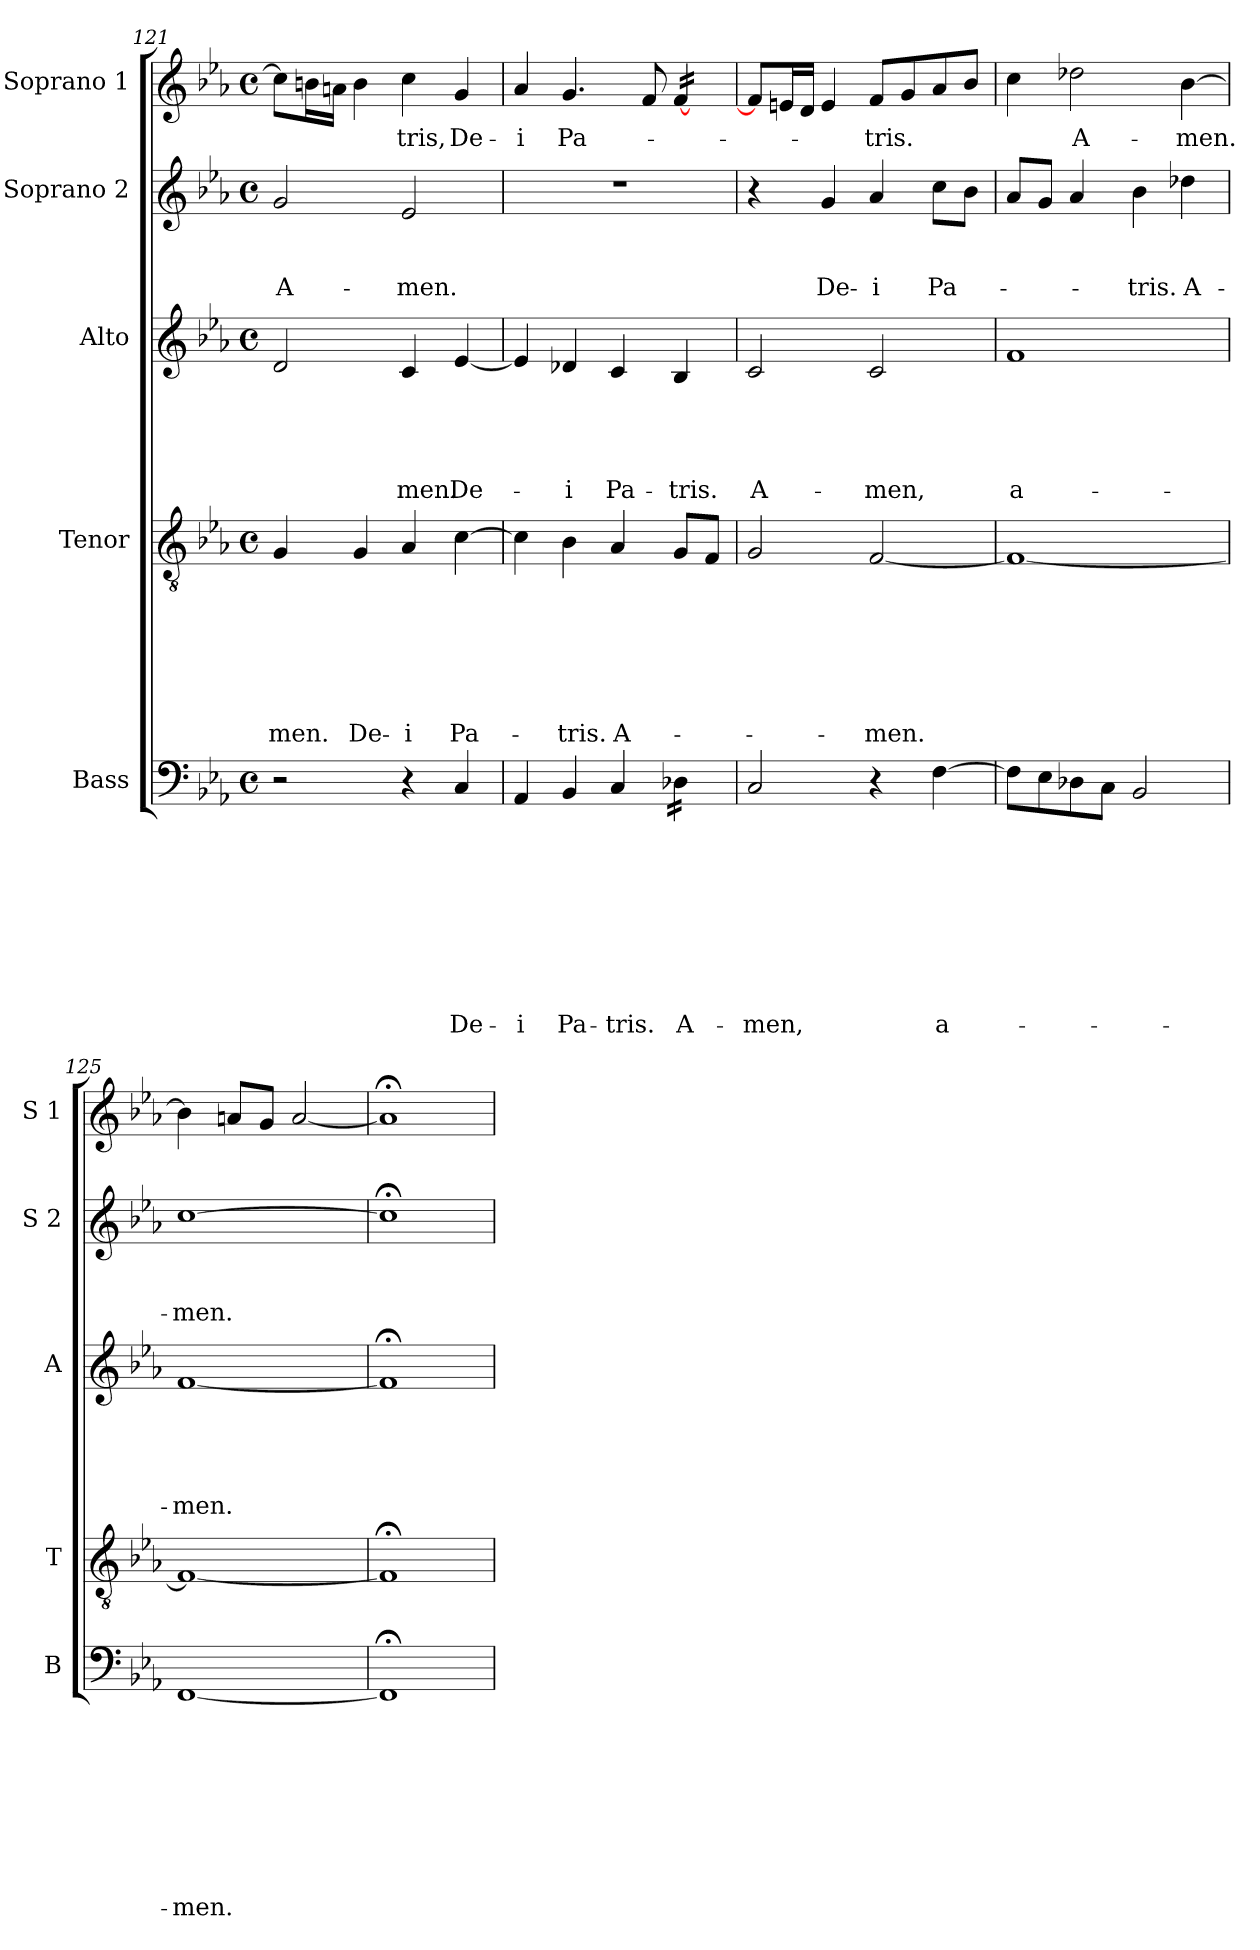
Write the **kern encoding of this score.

**kern	**text	**text	**text	**text	**text	**text	**text	**text	**text	**kern	**text	**text	**text	**text	**text	**text	**text	**kern	**text	**text	**text	**text	**text	**kern	**text	**text	**text	**kern	**text
*part5	*part5	*part5	*part5	*part5	*part5	*part5	*part5	*part5	*part5	*part4	*part4	*part4	*part4	*part4	*part4	*part4	*part4	*part3	*part3	*part3	*part3	*part3	*part3	*part2	*part2	*part2	*part2	*part1	*part1
*staff5	*staff5	*staff5	*staff5	*staff5	*staff5	*staff5	*staff5	*staff5	*staff5	*staff4	*staff4	*staff4	*staff4	*staff4	*staff4	*staff4	*staff4	*staff3	*staff3	*staff3	*staff3	*staff3	*staff3	*staff2	*staff2	*staff2	*staff2	*staff1	*staff1
*I"Bass	*	*	*	*	*	*	*	*	*	*I"Tenor	*	*	*	*	*	*	*	*I"Alto	*	*	*	*	*	*I"Soprano 2	*	*	*	*I"Soprano 1	*
*I'B	*	*	*	*	*	*	*	*	*	*I'T	*	*	*	*	*	*	*	*I'A	*	*	*	*	*	*I'S 2	*	*	*	*I'S 1	*
*clefF4	*	*	*	*	*	*	*	*	*	*clefGv2	*	*	*	*	*	*	*	*clefG2	*	*	*	*	*	*clefG2	*	*	*	*clefG2	*
*k[b-e-a-]	*	*	*	*	*	*	*	*	*	*k[b-e-a-]	*	*	*	*	*	*	*	*k[b-e-a-]	*	*	*	*	*	*k[b-e-a-]	*	*	*	*k[b-e-a-]	*
*E-:	*	*	*	*	*	*	*	*	*	*E-:	*	*	*	*	*	*	*	*E-:	*	*	*	*	*	*E-:	*	*	*	*E-:	*
*M4/4	*	*	*	*	*	*	*	*	*	*M4/4	*	*	*	*	*	*	*	*M4/4	*	*	*	*	*	*M4/4	*	*	*	*M4/4	*
*met(c)	*	*	*	*	*	*	*	*	*	*met(c)	*	*	*	*	*	*	*	*met(c)	*	*	*	*	*	*met(c)	*	*	*	*met(c)	*
=121	=121	=121	=121	=121	=121	=121	=121	=121	=121	=121	=121	=121	=121	=121	=121	=121	=121	=121	=121	=121	=121	=121	=121	=121	=121	=121	=121	=121	=121
!	!	!	!	!	!	!	!	!	!	!	!	!	!	!	!	!	!LO:LY:b	!	!	!	!	!	!	!	!	!	!LO:LY:b	!	!
2r	.	.	.	.	.	.	.	.	.	4G/	.	.	.	.	.	.	-men.	2d/	.	.	.	.	.	2g/	.	.	A-	8cc\L]	.
.	.	.	.	.	.	.	.	.	.	.	.	.	.	.	.	.	.	.	.	.	.	.	.	.	.	.	.	16bn\L	.
.	.	.	.	.	.	.	.	.	.	.	.	.	.	.	.	.	.	.	.	.	.	.	.	.	.	.	.	16an\JJ	.
!	!	!	!	!	!	!	!	!	!	!	!	!	!	!	!	!	!LO:LY:b	!	!	!	!	!	!	!	!	!	!	!	!
.	.	.	.	.	.	.	.	.	.	4G/	.	.	.	.	.	.	De-	.	.	.	.	.	.	.	.	.	.	4b\	.
!	!	!	!	!	!	!	!	!	!	!	!	!	!	!	!	!	!LO:LY:b	!	!	!	!	!	!LO:LY:b	!	!	!	!LO:LY:b	!	!LO:LY:b
4r	.	.	.	.	.	.	.	.	.	4A-/	.	.	.	.	.	.	-i	4c/	.	.	.	.	-men.	2e-/	.	.	-men.	4cc\	-tris,
!	!	!	!	!	!	!	!	!	!LO:LY:b	!	!	!	!	!	!	!	!LO:LY:b	!	!	!	!	!	!LO:LY:b	!	!	!	!	!	!LO:LY:b
4C/	.	.	.	.	.	.	.	.	De-	[>4c\	.	.	.	.	.	.	Pa-	[<4e-/	.	.	.	.	De-	.	.	.	.	4g/	De-
=122	=122	=122	=122	=122	=122	=122	=122	=122	=122	=122	=122	=122	=122	=122	=122	=122	=122	=122	=122	=122	=122	=122	=122	=122	=122	=122	=122	=122	=122
!	!	!	!	!	!	!	!	!	!LO:LY:b	!	!	!	!	!	!	!	!	!	!	!	!	!	!	!	!	!	!	!	!LO:LY:b
4AA-/	.	.	.	.	.	.	.	.	-i	4c\]	.	.	.	.	.	.	.	4e-/]	.	.	.	.	.	1r	.	.	.	4a-/	-i
!	!	!	!	!	!	!	!	!	!LO:LY:b	!	!	!	!	!	!	!	!LO:LY:b	!	!	!	!	!	!LO:LY:b	!	!	!	!	!	!LO:LY:b
4BB-/	.	.	.	.	.	.	.	.	Pa-	4B-\	.	.	.	.	.	.	-tris.	4d-X/	.	.	.	.	-i	.	.	.	.	4.g/	Pa-
!	!	!	!	!	!	!	!	!	!LO:LY:b	!	!	!	!	!	!	!	!LO:LY:b	!	!	!	!	!	!LO:LY:b	!	!	!	!	!	!
4C/	.	.	.	.	.	.	.	.	-tris.	4A-/	.	.	.	.	.	.	A-	4c/	.	.	.	.	Pa-	.	.	.	.	.	.
.	.	.	.	.	.	.	.	.	.	.	.	.	.	.	.	.	.	.	.	.	.	.	.	.	.	.	.	8f/	.
!	!	!	!	!	!	!	!	!	!LO:LY:b	!	!	!	!	!	!	!	!	!	!	!	!	!	!LO:LY:b	!	!	!	!	!	!
*tremolo	*	*	*	*	*	*	*	*	*	*	*	*	*	*	*	*	*	*	*	*	*	*	*	*	*	*	*	*	*
*	*	*	*	*	*	*	*	*	*	*	*	*	*	*	*	*	*	*	*	*	*	*	*	*	*	*	*	*tremolo	*
16D-X\LL	.	.	.	.	.	.	.	.	A-	8G/L	.	.	.	.	.	.	.	4B-/	.	.	.	.	-tris.	.	.	.	.	[<16f/LL	.
16D-X\	.	.	.	.	.	.	.	.	.	.	.	.	.	.	.	.	.	.	.	.	.	.	.	.	.	.	.	16f/	.
16D-X\	.	.	.	.	.	.	.	.	.	8F/J	.	.	.	.	.	.	.	.	.	.	.	.	.	.	.	.	.	16f/	.
16D-X\JJ	.	.	.	.	.	.	.	.	.	.	.	.	.	.	.	.	.	.	.	.	.	.	.	.	.	.	.	16f/JJ	.
*	*	*	*	*	*	*	*	*	*	*	*	*	*	*	*	*	*	*	*	*	*	*	*	*	*	*	*	*Xtremolo	*
*Xtremolo	*	*	*	*	*	*	*	*	*	*	*	*	*	*	*	*	*	*	*	*	*	*	*	*	*	*	*	*	*
!!LO:LB:g=z
=123	=123	=123	=123	=123	=123	=123	=123	=123	=123	=123	=123	=123	=123	=123	=123	=123	=123	=123	=123	=123	=123	=123	=123	=123	=123	=123	=123	=123	=123
!	!	!	!	!	!	!	!	!	!LO:LY:b	!	!	!	!	!	!	!	!	!	!	!	!	!	!LO:LY:b	!	!	!	!	!	!
2C/	.	.	.	.	.	.	.	.	-men,	2G/	.	.	.	.	.	.	.	2c/	.	.	.	.	A-	4r	.	.	.	8f/L]	.
.	.	.	.	.	.	.	.	.	.	.	.	.	.	.	.	.	.	.	.	.	.	.	.	.	.	.	.	16en/L	.
.	.	.	.	.	.	.	.	.	.	.	.	.	.	.	.	.	.	.	.	.	.	.	.	.	.	.	.	16d/JJ	.
!	!	!	!	!	!	!	!	!	!	!	!	!	!	!	!	!	!	!	!	!	!	!	!	!	!	!	!LO:LY:b	!	!
.	.	.	.	.	.	.	.	.	.	.	.	.	.	.	.	.	.	.	.	.	.	.	.	4g/	.	.	De-	4e/	.
!	!	!	!	!	!	!	!	!	!	!	!	!	!	!	!	!	!LO:LY:b	!	!	!	!	!	!LO:LY:b	!	!	!	!LO:LY:b	!	!LO:LY:b
4r	.	.	.	.	.	.	.	.	.	[<2F/	.	.	.	.	.	.	-men.	2c/	.	.	.	.	-men,	4a-/	.	.	-i	8f/L	-tris.
.	.	.	.	.	.	.	.	.	.	.	.	.	.	.	.	.	.	.	.	.	.	.	.	.	.	.	.	8g/	.
!	!	!	!	!	!	!	!	!	!LO:LY:b	!	!	!	!	!	!	!	!	!	!	!	!	!	!	!	!	!	!LO:LY:b	!	!
[>4F\	.	.	.	.	.	.	.	.	a-	.	.	.	.	.	.	.	.	.	.	.	.	.	.	8cc\L	.	.	Pa-	8a-/	.
.	.	.	.	.	.	.	.	.	.	.	.	.	.	.	.	.	.	.	.	.	.	.	.	8b-\J	.	.	.	8b-/J	.
=124	=124	=124	=124	=124	=124	=124	=124	=124	=124	=124	=124	=124	=124	=124	=124	=124	=124	=124	=124	=124	=124	=124	=124	=124	=124	=124	=124	=124	=124
!	!	!	!	!	!	!	!	!	!	!	!	!	!	!	!	!	!	!	!	!	!	!	!LO:LY:b:rj	!	!	!	!	!	!
8F\L]	.	.	.	.	.	.	.	.	.	1F_	.	.	.	.	.	.	.	1f	.	.	.	.	a-	8a-/L	.	.	.	4cc\	.
8E-\	.	.	.	.	.	.	.	.	.	.	.	.	.	.	.	.	.	.	.	.	.	.	.	8g/J	.	.	.	.	.
!	!	!	!	!	!	!	!	!	!	!	!	!	!	!	!	!	!	!	!	!	!	!	!	!	!	!	!	!	!LO:LY:b
8D-X\	.	.	.	.	.	.	.	.	.	.	.	.	.	.	.	.	.	.	.	.	.	.	.	4a-/	.	.	.	2dd-X\	A-
8C\J	.	.	.	.	.	.	.	.	.	.	.	.	.	.	.	.	.	.	.	.	.	.	.	.	.	.	.	.	.
!	!	!	!	!	!	!	!	!	!	!	!	!	!	!	!	!	!	!	!	!	!	!	!	!	!	!	!LO:LY:b	!	!
2BB-/	.	.	.	.	.	.	.	.	.	.	.	.	.	.	.	.	.	.	.	.	.	.	.	4b-\	.	.	-tris.	.	.
!	!	!	!	!	!	!	!	!	!	!	!	!	!	!	!	!	!	!	!	!	!	!	!	!	!	!	!LO:LY:b	!	!LO:LY:b
.	.	.	.	.	.	.	.	.	.	.	.	.	.	.	.	.	.	.	.	.	.	.	.	4dd-X\	.	.	A-	[>4b-\	-men.
=125	=125	=125	=125	=125	=125	=125	=125	=125	=125	=125	=125	=125	=125	=125	=125	=125	=125	=125	=125	=125	=125	=125	=125	=125	=125	=125	=125	=125	=125
!	!	!	!	!	!	!	!	!	!LO:LY:b	!	!	!	!	!	!	!	!	!	!	!	!	!	!LO:LY:b	!	!	!	!LO:LY:b	!	!
[<1FF	.	.	.	.	.	.	.	.	-men.	1F_	.	.	.	.	.	.	.	[<1f	.	.	.	.	-men.	[>1cc	.	.	-men.	4b-\]	.
.	.	.	.	.	.	.	.	.	.	.	.	.	.	.	.	.	.	.	.	.	.	.	.	.	.	.	.	8an/L	.
.	.	.	.	.	.	.	.	.	.	.	.	.	.	.	.	.	.	.	.	.	.	.	.	.	.	.	.	8g/J	.
.	.	.	.	.	.	.	.	.	.	.	.	.	.	.	.	.	.	.	.	.	.	.	.	.	.	.	.	[<2a/	.
=126	=126	=126	=126	=126	=126	=126	=126	=126	=126	=126	=126	=126	=126	=126	=126	=126	=126	=126	=126	=126	=126	=126	=126	=126	=126	=126	=126	=126	=126
1FF;]	.	.	.	.	.	.	.	.	.	1F;]	.	.	.	.	.	.	.	1f;]	.	.	.	.	.	1cc;<]	.	.	.	1a;]	.
=!	=!	=!	=!	=!	=!	=!	=!	=!	=!	=!	=!	=!	=!	=!	=!	=!	=!	=!	=!	=!	=!	=!	=!	=!	=!	=!	=!	=!	=!
*-	*-	*-	*-	*-	*-	*-	*-	*-	*-	*-	*-	*-	*-	*-	*-	*-	*-	*-	*-	*-	*-	*-	*-	*-	*-	*-	*-	*-	*-
